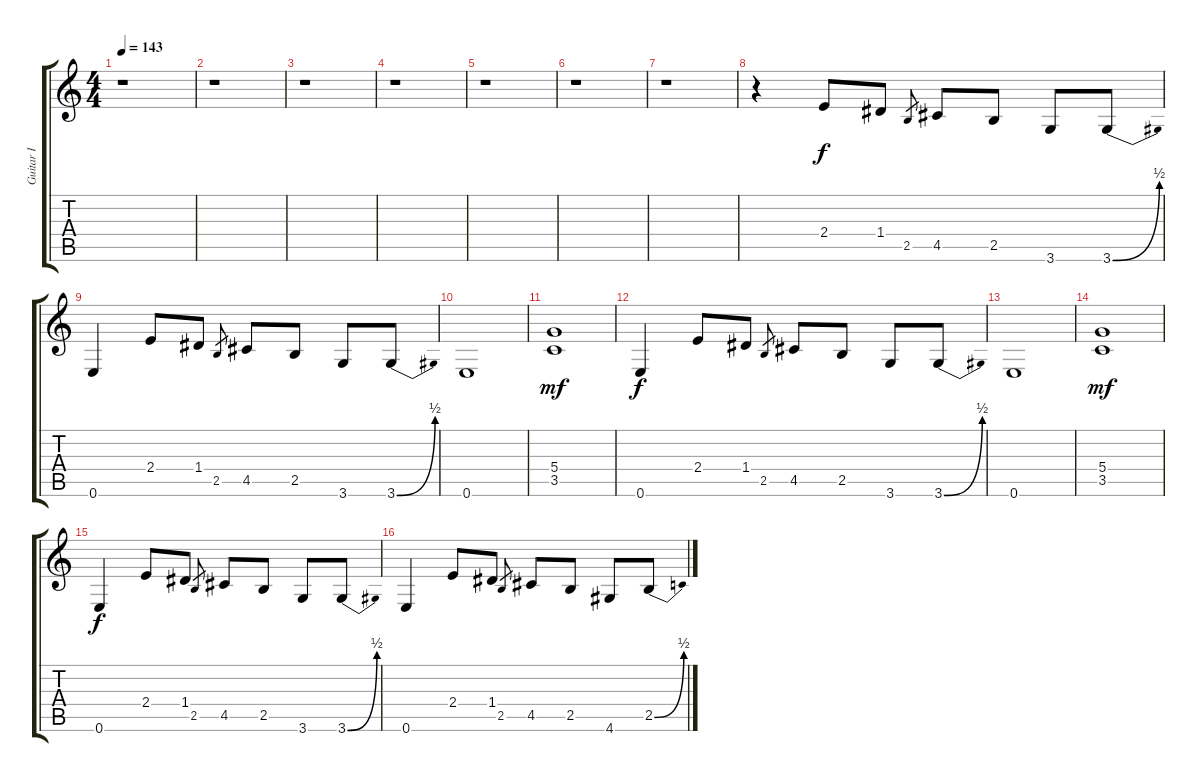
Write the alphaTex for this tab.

\track ("Guitar I" "Guitar I") {instrument distortionguitar}
\staff {score tabs}
\tuning (E4 B3 G3 D3 A2 E2) {hide}
\ts (4 4)
\tempo 143
\clef g2
\ks c
r.1{dy f instrument distortionguitar} |
r.1 |
r.1 |
r.1 |
r.1 |
r.1 |
r.1 |
r.4 2.4.8 1.4.8 2.5.8{gr} 4.5.8 2.5.8 3.6.8 3.6{be (bend 0 0 60 2)}.8 |
0.6.4 2.4.8 1.4.8 2.5.8{gr} 4.5.8 2.5.8 3.6.8 3.6{be (bend 0 0 60 2)}.8 |
0.6.1 |
(5.4 3.5).1{dy mf} |
0.6.4{dy f} 2.4.8 1.4.8 2.5.8{gr} 4.5.8 2.5.8 3.6.8 3.6{be (bend 0 0 60 2)}.8 |
0.6.1 |
(5.4 3.5).1{dy mf} |
0.6.4{dy f} 2.4.8 1.4.8 2.5.8{gr} 4.5.8 2.5.8 3.6.8 3.6{be (bend 0 0 60 2)}.8 |
0.6.4 2.4.8 1.4.8 2.5.8{gr} 4.5.8 2.5.8 4.6.8 2.5{be (bend 0 0 60 2)}.8
